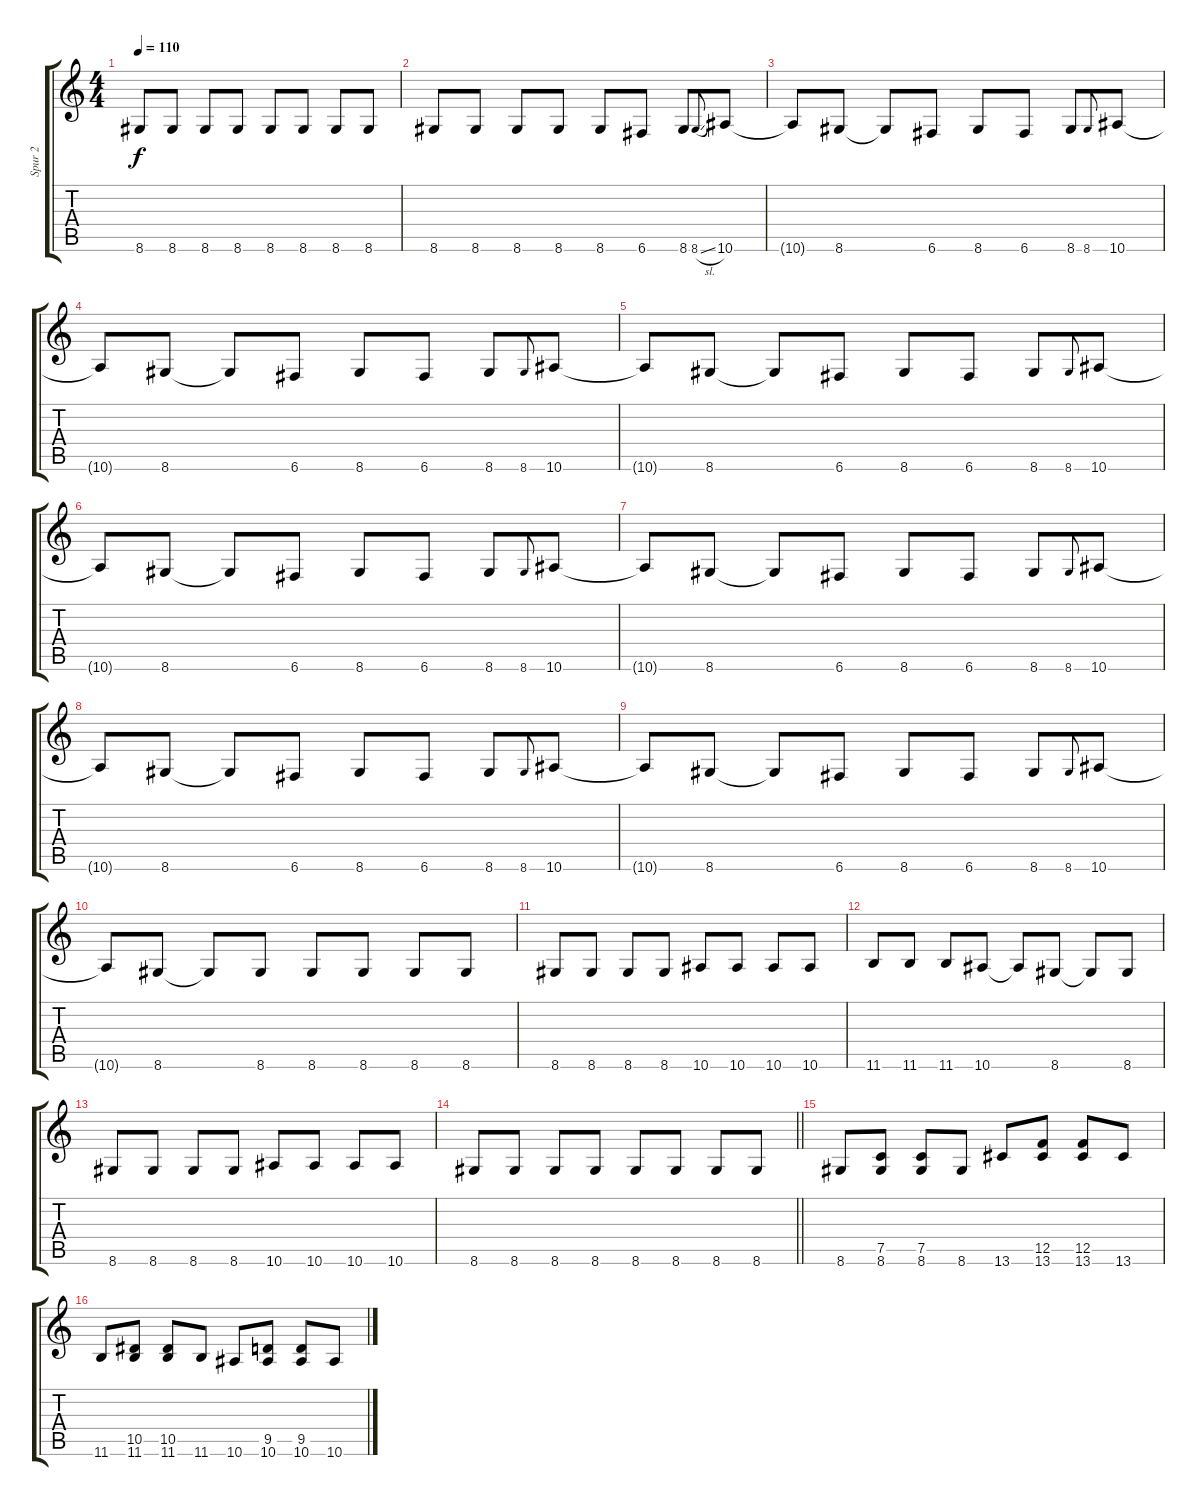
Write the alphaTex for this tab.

\track ("Spur 2" "Spur 2") {instrument distortionguitar}
\staff {score tabs}
\tuning (C4 G3 Eb3 Bb2 F2 C2) {hide}
\ts (4 4)
\tempo 110
\clef g2
\ks c
8.6.8{dy f} 8.6.8 8.6.8 8.6.8 8.6.8 8.6.8 8.6.8 8.6.8 |
8.6.8 8.6.8 8.6.8 8.6.8 8.6.8 6.6.8 8.6.8 8.6{sl}.8{gr onbeat} 10.6.8 |
10.6{t}.8 8.6.8 8.6{t}.8 6.6.8 8.6.8 6.6.8 8.6.8 8.6.8{gr onbeat} 10.6.8 |
10.6{t}.8 8.6.8 8.6{t}.8 6.6.8 8.6.8 6.6.8 8.6.8 8.6.8{gr onbeat} 10.6.8 |
10.6{t}.8 8.6.8 8.6{t}.8 6.6.8 8.6.8 6.6.8 8.6.8 8.6.8{gr onbeat} 10.6.8 |
10.6{t}.8 8.6.8 8.6{t}.8 6.6.8 8.6.8 6.6.8 8.6.8 8.6.8{gr onbeat} 10.6.8 |
10.6{t}.8 8.6.8 8.6{t}.8 6.6.8 8.6.8 6.6.8 8.6.8 8.6.8{gr onbeat} 10.6.8 |
10.6{t}.8 8.6.8 8.6{t}.8 6.6.8 8.6.8 6.6.8 8.6.8 8.6.8{gr onbeat} 10.6.8 |
10.6{t}.8 8.6.8 8.6{t}.8 6.6.8 8.6.8 6.6.8 8.6.8 8.6.8{gr onbeat} 10.6.8 |
10.6{t}.8 8.6.8 8.6{t}.8 8.6.8 8.6.8 8.6.8 8.6.8 8.6.8 |
8.6.8 8.6.8 8.6.8 8.6.8 10.6.8 10.6.8 10.6.8 10.6.8 |
11.6.8 11.6.8 11.6.8 10.6.8 10.6{t}.8 8.6.8 8.6{t}.8 8.6.8 |
8.6.8 8.6.8 8.6.8 8.6.8 10.6.8 10.6.8 10.6.8 10.6.8 |
\barLineRight lightlight
8.6.8 8.6.8 8.6.8 8.6.8 8.6.8 8.6.8 8.6.8 8.6.8 |
8.6.8 (7.5 8.6).8 (7.5 8.6).8 8.6.8 13.6.8 (12.5 13.6).8 (12.5 13.6).8 13.6.8 |
11.6.8 (10.5 11.6).8 (10.5 11.6).8 11.6.8 10.6.8 (9.5 10.6).8 (9.5 10.6).8 10.6.8
